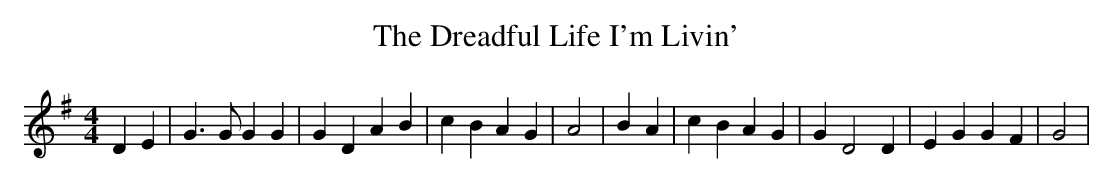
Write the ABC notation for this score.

X:1
T:The Dreadful Life I'm Livin'
M:4/4
L:1/4
K:G
 D E| G3/2 G/2 G G| G D A B| c B A G| A2| B A| c B A G| G D2 D| E G G F|\
 G2|
